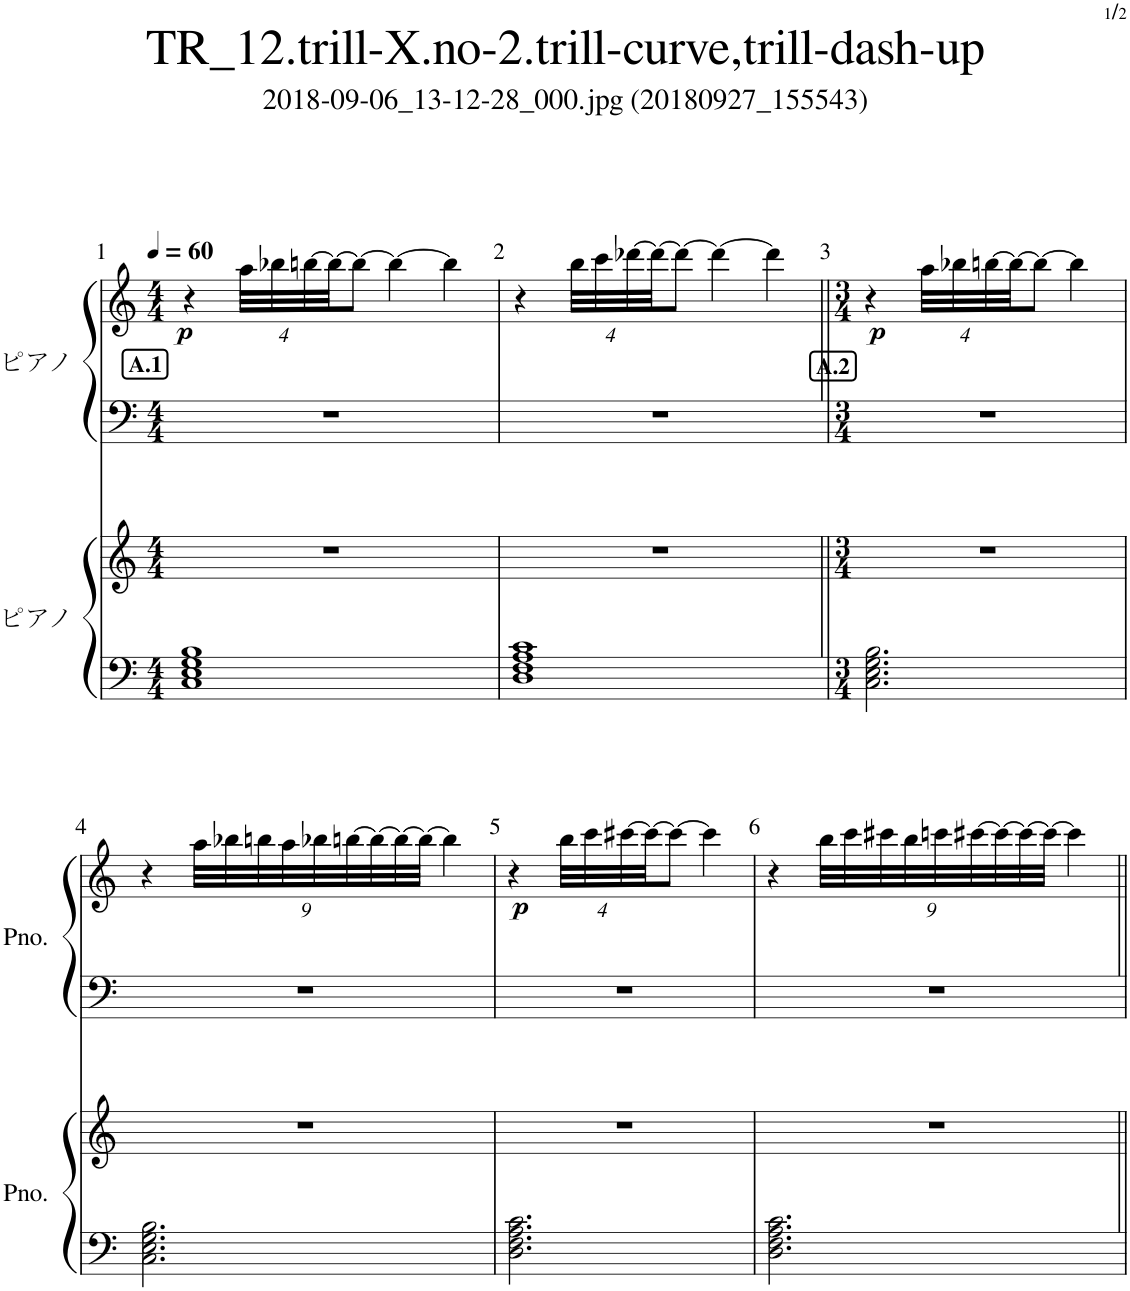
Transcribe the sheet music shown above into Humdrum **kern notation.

**kern	**kern	**kern	**kern	**dynam
*part2	*part2	*part1	*part1	*part1
*staff4	*staff3	*staff2	*staff1	*staff1/2
*I"ピアノ	*	*I"ピアノ	*	*
*clefF4	*clefG2	*clefF4	*clefG2	*
*k[]	*k[]	*k[]	*k[]	*
*M4/4	*M4/4	*M4/4	*M4/4	*
*MM60	*MM60	*MM60	*MM60	*
!!LO:REH:place=s1:b:B:cj:fs=11:t=A.1
=1	=1	=1	=1	=1
!	!	!	!	!LO:DY:b
1C 1E 1G 1B	1r	1r	4r	p
.	.	.	32aa\LLL	.
.	.	.	32bb-X\	.
.	.	.	[32bbn\	.
.	.	.	32bb\JJ_	.
.	.	.	8bb\J_	.
.	.	.	4bb\_	.
.	.	.	4bb\]	.
=2	=2	=2	=2	=2
1D 1F 1A 1c	1r	1r	4r	.
.	.	.	32bb\LLL	.
.	.	.	32ccc\	.
.	.	.	[32ddd-X\	.
.	.	.	32ddd-\JJ_	.
.	.	.	8ddd-\J_	.
.	.	.	4ddd-\_	.
.	.	.	4ddd-\]	.
!!LO:REH:place=s1:b:B:cj:fs=11:t=A.2
=3||	=3||	=3||	=3||	=3||
*M3/4	*M3/4	*M3/4	*M3/4	*
!	!	!	!	!LO:DY:b
2.C\ 2.E\ 2.G\ 2.B\	2.r	2.r	4r	p
.	.	.	32aa\LLL	.
.	.	.	32bb-X\	.
.	.	.	[32bbn\	.
.	.	.	32bb\JJ_	.
.	.	.	8bb\J_	.
.	.	.	4bb\]	.
!!LO:LB:g=z
=4	=4	=4	=4	=4
2.C\ 2.E\ 2.G\ 2.B\	2.r	2.r	4r	.
*	*	*	*Xbrackettup	*
.	.	.	36aa\LLL	.
.	.	.	36bb-X\	.
.	.	.	36bbn\	.
.	.	.	36aa\	.
.	.	.	36bb-X\	.
.	.	.	[36bbn\	.
.	.	.	36bb\_	.
.	.	.	36bb\_	.
.	.	.	36bb\JJJ_	.
.	.	.	4bb\]	.
=5	=5	=5	=5	=5
!	!	!	!	!LO:DY:b
2.D\ 2.F\ 2.A\ 2.c\	2.r	2.r	4r	p
.	.	.	32bb\LLL	.
.	.	.	32ccc\	.
.	.	.	[32ccc#X\	.
.	.	.	32ccc#\JJ_	.
.	.	.	8ccc#\J_	.
.	.	.	4ccc#\]	.
=6	=6	=6	=6	=6
2.D\ 2.F\ 2.A\ 2.c\	2.r	2.r	4r	.
.	.	.	36bb\LLL	.
.	.	.	36ccc\	.
.	.	.	36ccc#X\	.
.	.	.	36bb\	.
.	.	.	36cccn\	.
.	.	.	[36ccc#X\	.
.	.	.	36ccc#\_	.
.	.	.	36ccc#\_	.
.	.	.	36ccc#\JJJ_	.
.	.	.	4ccc#\]	.
=||	=||	=||	=||	=||
*-	*-	*-	*-	*-
